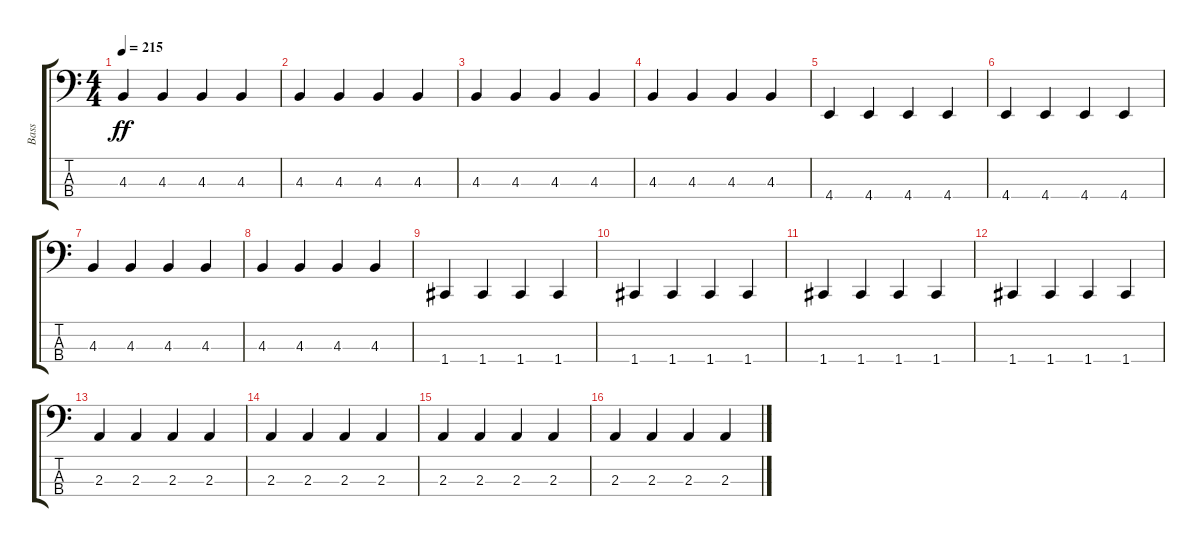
\track ("Bass" "Bass") {instrument electricbassfinger}
\staff {score tabs}
\tuning (F2 C2 G1 C1) {hide}
\ts (4 4)
\tempo 215
\clef f4
\ks c
4.3.4{dy ff} 4.3.4 4.3.4 4.3.4 |
4.3.4 4.3.4 4.3.4 4.3.4 |
4.3.4 4.3.4 4.3.4 4.3.4 |
4.3.4 4.3.4 4.3.4 4.3.4 |
4.4.4 4.4.4 4.4.4 4.4.4 |
4.4.4 4.4.4 4.4.4 4.4.4 |
4.3.4 4.3.4 4.3.4 4.3.4 |
4.3.4 4.3.4 4.3.4 4.3.4 |
1.4.4 1.4.4 1.4.4 1.4.4 |
1.4.4 1.4.4 1.4.4 1.4.4 |
1.4.4 1.4.4 1.4.4 1.4.4 |
1.4.4 1.4.4 1.4.4 1.4.4 |
2.3.4 2.3.4 2.3.4 2.3.4 |
2.3.4 2.3.4 2.3.4 2.3.4 |
2.3.4 2.3.4 2.3.4 2.3.4 |
2.3.4 2.3.4 2.3.4 2.3.4
